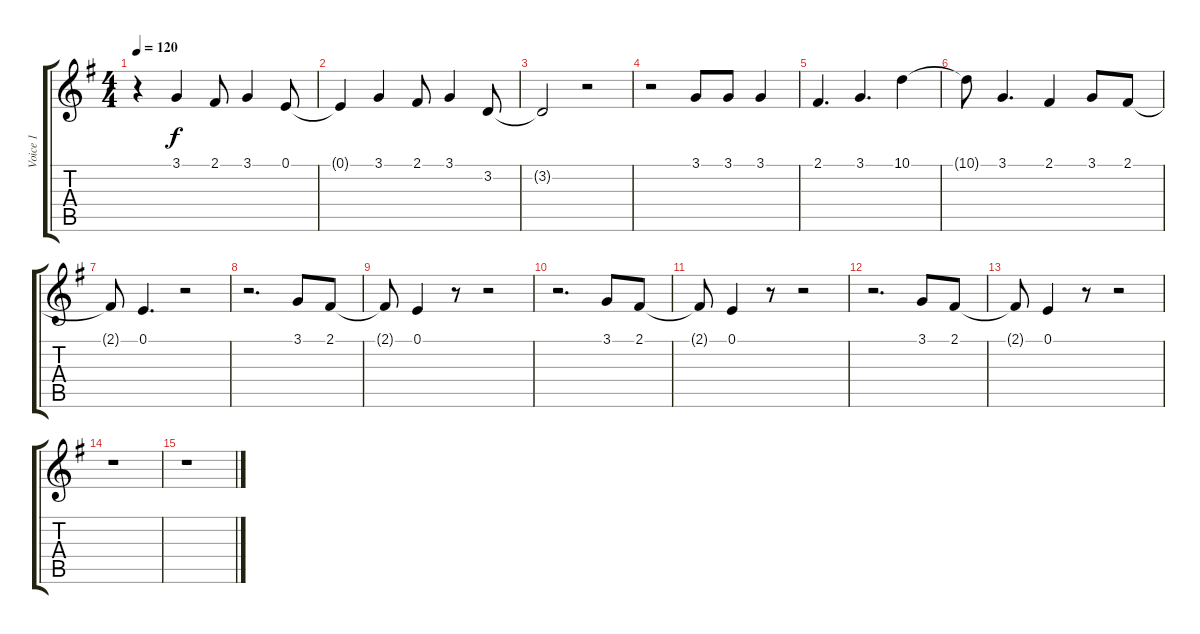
\track ("Voice 1" "Voice 1") {instrument clarinet}
\staff {score tabs}
\tuning (E4 B3 G3 D3 A2 E2) {hide}
\ts (4 4)
\tempo 120
\clef g2
\ks eminor
r.4{dy f} 3.1.4 2.1.8 3.1.4 0.1.8 |
0.1{t}.4 3.1.4 2.1.8 3.1.4 3.2.8 |
3.2{t}.2 r.2 |
r.2 3.1.8 3.1.8 3.1.4 |
2.1.4{d} 3.1.4{d} 10.1.4 |
10.1{t}.8 3.1.4{d} 2.1.4 3.1.8 2.1.8 |
2.1{t}.8 0.1.4{d} r.2 |
r.2{d volume 5 balance 3} 3.1.8 2.1.8 |
2.1{t}.8 0.1.4 r.8 r.2 |
r.2{d balance 13} 3.1.8 2.1.8 |
2.1{t}.8 0.1.4 r.8 r.2 |
r.2{d balance 3} 3.1.8 2.1.8 |
2.1{t}.8 0.1.4 r.8 r.2 |
r.1 |
r.1
